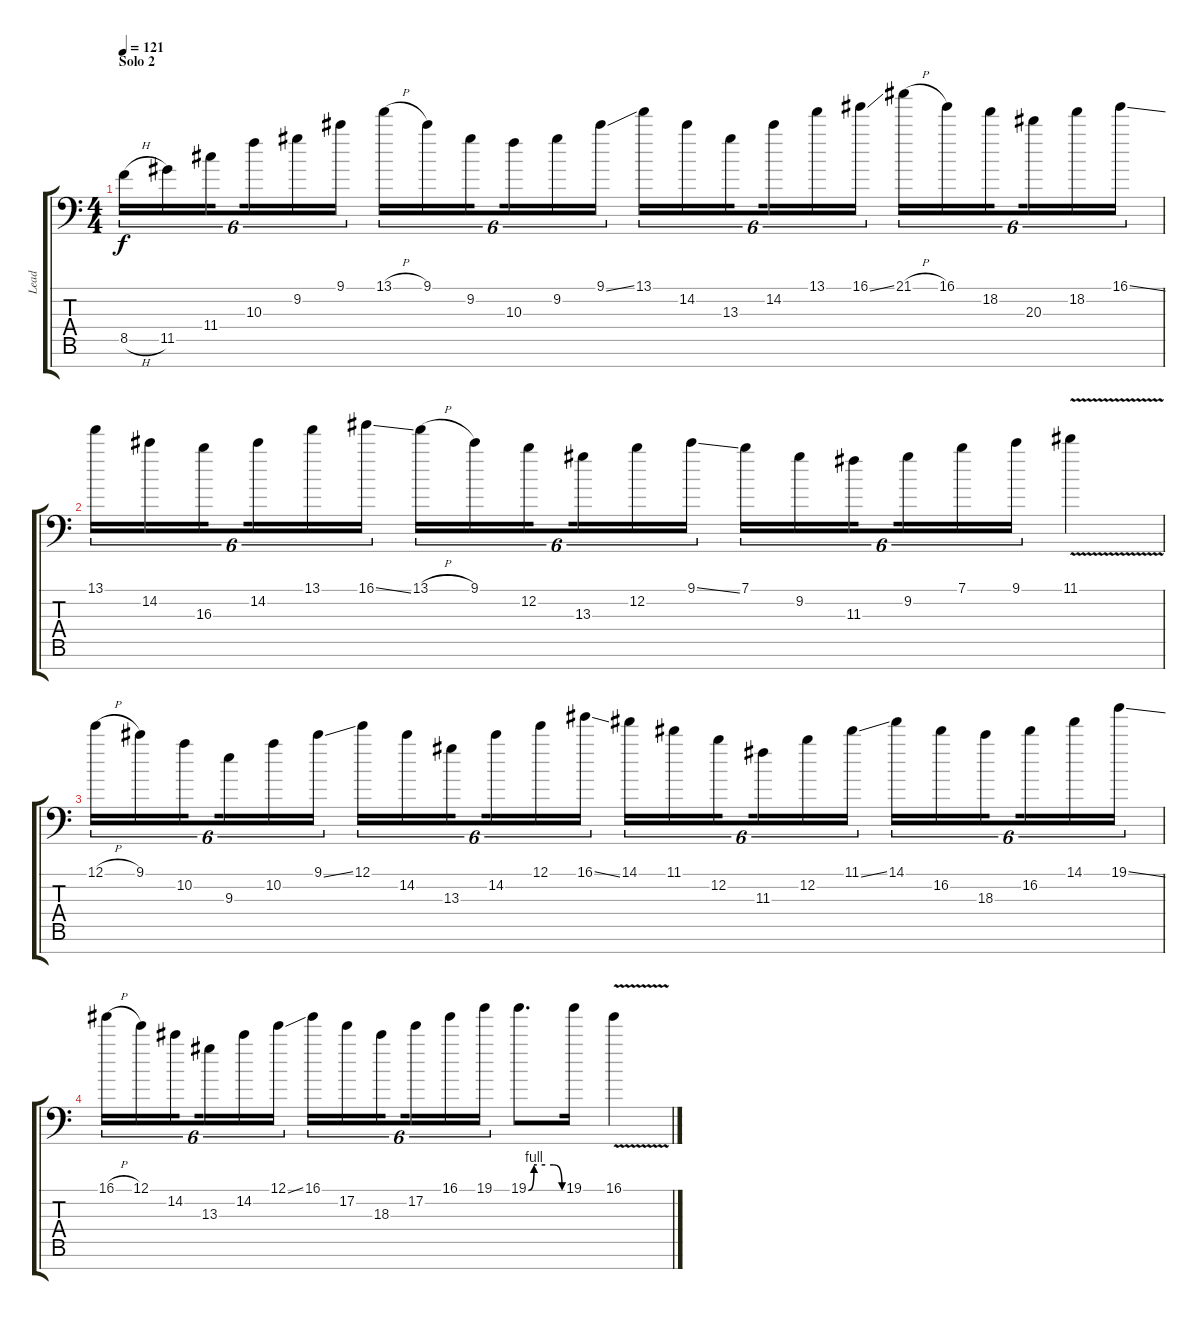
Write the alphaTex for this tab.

\track ("Lead" "Lead") {instrument distortionguitar}
\staff {score tabs}
\tuning (E4 B3 G3 D3 A2 E2 A1) {hide}
\ts (4 4)
\section ("" "Solo 2")
\tempo 121
\clef f4
\ks c
8.5{h}.16{tu (6 4) dy f} 11.5.16{tu (6 4)} 11.4.16{tu (6 4) beam splitsecondary} 10.3.16{tu (6 4)} 9.2.16{tu (6 4)} 9.1.16{tu (6 4)} 13.1{h}.16{tu (6 4)} 9.1.16{tu (6 4)} 9.2.16{tu (6 4) beam splitsecondary} 10.3.16{tu (6 4)} 9.2.16{tu (6 4)} 9.1{ss}.16{tu (6 4)} 13.1.16{tu (6 4)} 14.2.16{tu (6 4)} 13.3.16{tu (6 4) beam splitsecondary} 14.2.16{tu (6 4)} 13.1.16{tu (6 4)} 16.1{ss}.16{tu (6 4)} 21.1{h}.16{tu (6 4)} 16.1.16{tu (6 4)} 18.2.16{tu (6 4) beam splitsecondary} 20.3.16{tu (6 4)} 18.2.16{tu (6 4)} 16.1{ss}.16{tu (6 4)} |
13.1.16{tu (6 4)} 14.2.16{tu (6 4)} 16.3.16{tu (6 4) beam splitsecondary} 14.2.16{tu (6 4)} 13.1.16{tu (6 4)} 16.1{ss}.16{tu (6 4)} 13.1{h}.16{tu (6 4)} 9.1.16{tu (6 4)} 12.2.16{tu (6 4) beam splitsecondary} 13.3.16{tu (6 4)} 12.2.16{tu (6 4)} 9.1{ss}.16{tu (6 4)} 7.1.16{tu (6 4)} 9.2.16{tu (6 4)} 11.3.16{tu (6 4) beam splitsecondary} 9.2.16{tu (6 4)} 7.1.16{tu (6 4)} 9.1.16{tu (6 4)} 11.1{v}.4 |
12.1{h}.16{tu (6 4)} 9.1.16{tu (6 4)} 10.2.16{tu (6 4) beam splitsecondary} 9.3.16{tu (6 4)} 10.2.16{tu (6 4)} 9.1{ss}.16{tu (6 4)} 12.1.16{tu (6 4)} 14.2.16{tu (6 4)} 13.3.16{tu (6 4) beam splitsecondary} 14.2.16{tu (6 4)} 12.1.16{tu (6 4)} 16.1{ss}.16{tu (6 4)} 14.1.16{tu (6 4)} 11.1.16{tu (6 4)} 12.2.16{tu (6 4) beam splitsecondary} 11.3.16{tu (6 4)} 12.2.16{tu (6 4)} 11.1{ss}.16{tu (6 4)} 14.1.16{tu (6 4)} 16.2.16{tu (6 4)} 18.3.16{tu (6 4) beam splitsecondary} 16.2.16{tu (6 4)} 14.1.16{tu (6 4)} 19.1{ss}.16{tu (6 4)} |
16.1{h}.16{tu (6 4)} 12.1.16{tu (6 4)} 14.2.16{tu (6 4) beam splitsecondary} 13.3.16{tu (6 4)} 14.2.16{tu (6 4)} 12.1{ss}.16{tu (6 4)} 16.1.16{tu (6 4)} 17.2.16{tu (6 4)} 18.3.16{tu (6 4) beam splitsecondary} 17.2.16{tu (6 4)} 16.1.16{tu (6 4)} 19.1.16{tu (6 4)} 19.1{be (custom 0 0 10 4 15 4 30 4 45 4 60 0)}.8{d} 19.1.16 16.1{v}.4
